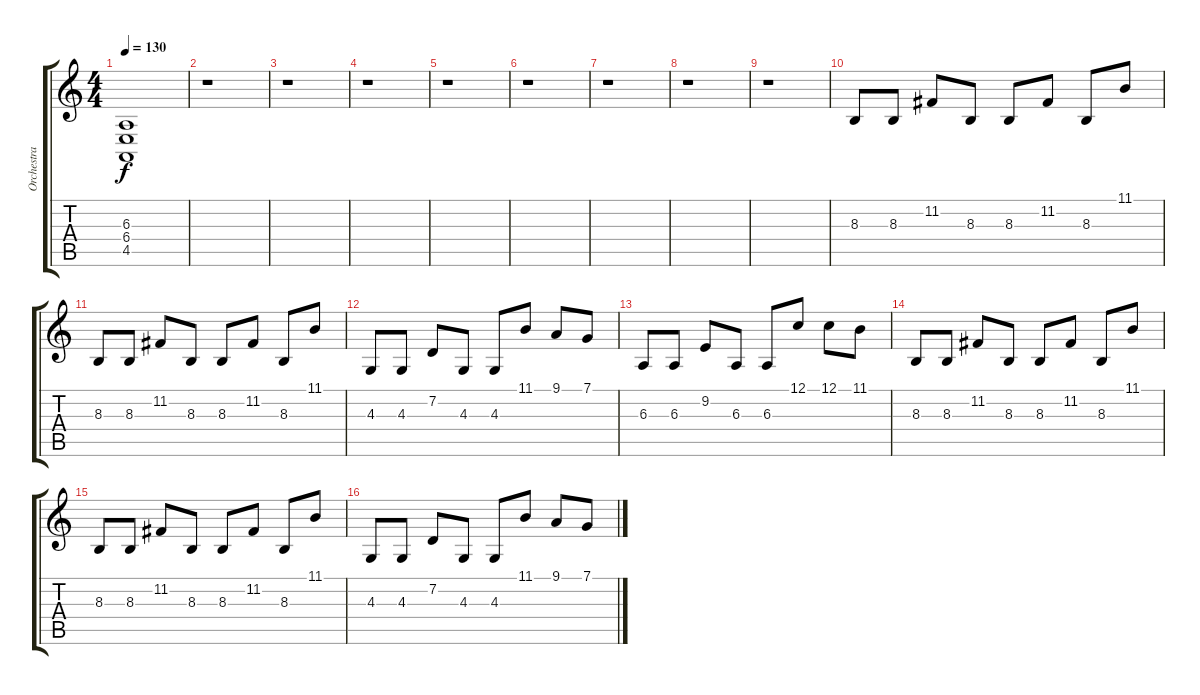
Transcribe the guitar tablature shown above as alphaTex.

\track ("Orchestra" "Orchestra") {instrument stringensemble1}
\staff {score tabs}
\tuning (C4 G3 Eb3 Bb2 F2 C2) {hide}
\ts (4 4)
\tempo 130
\clef g2
\ks c
(6.3 6.4 4.5).1{dy f} |
r.1 |
r.1 |
r.1 |
r.1 |
r.1 |
r.1 |
r.1 |
r.1 |
8.3.8 8.3.8 11.2.8 8.3.8 8.3.8 11.2.8 8.3.8 11.1.8 |
8.3.8 8.3.8 11.2.8 8.3.8 8.3.8 11.2.8 8.3.8 11.1.8 |
4.3.8 4.3.8 7.2.8 4.3.8 4.3.8 11.1.8 9.1.8 7.1.8 |
6.3.8 6.3.8 9.2.8 6.3.8 6.3.8 12.1.8 12.1.8 11.1.8 |
8.3.8 8.3.8 11.2.8 8.3.8 8.3.8 11.2.8 8.3.8 11.1.8 |
8.3.8 8.3.8 11.2.8 8.3.8 8.3.8 11.2.8 8.3.8 11.1.8 |
4.3.8 4.3.8 7.2.8 4.3.8 4.3.8 11.1.8 9.1.8 7.1.8
